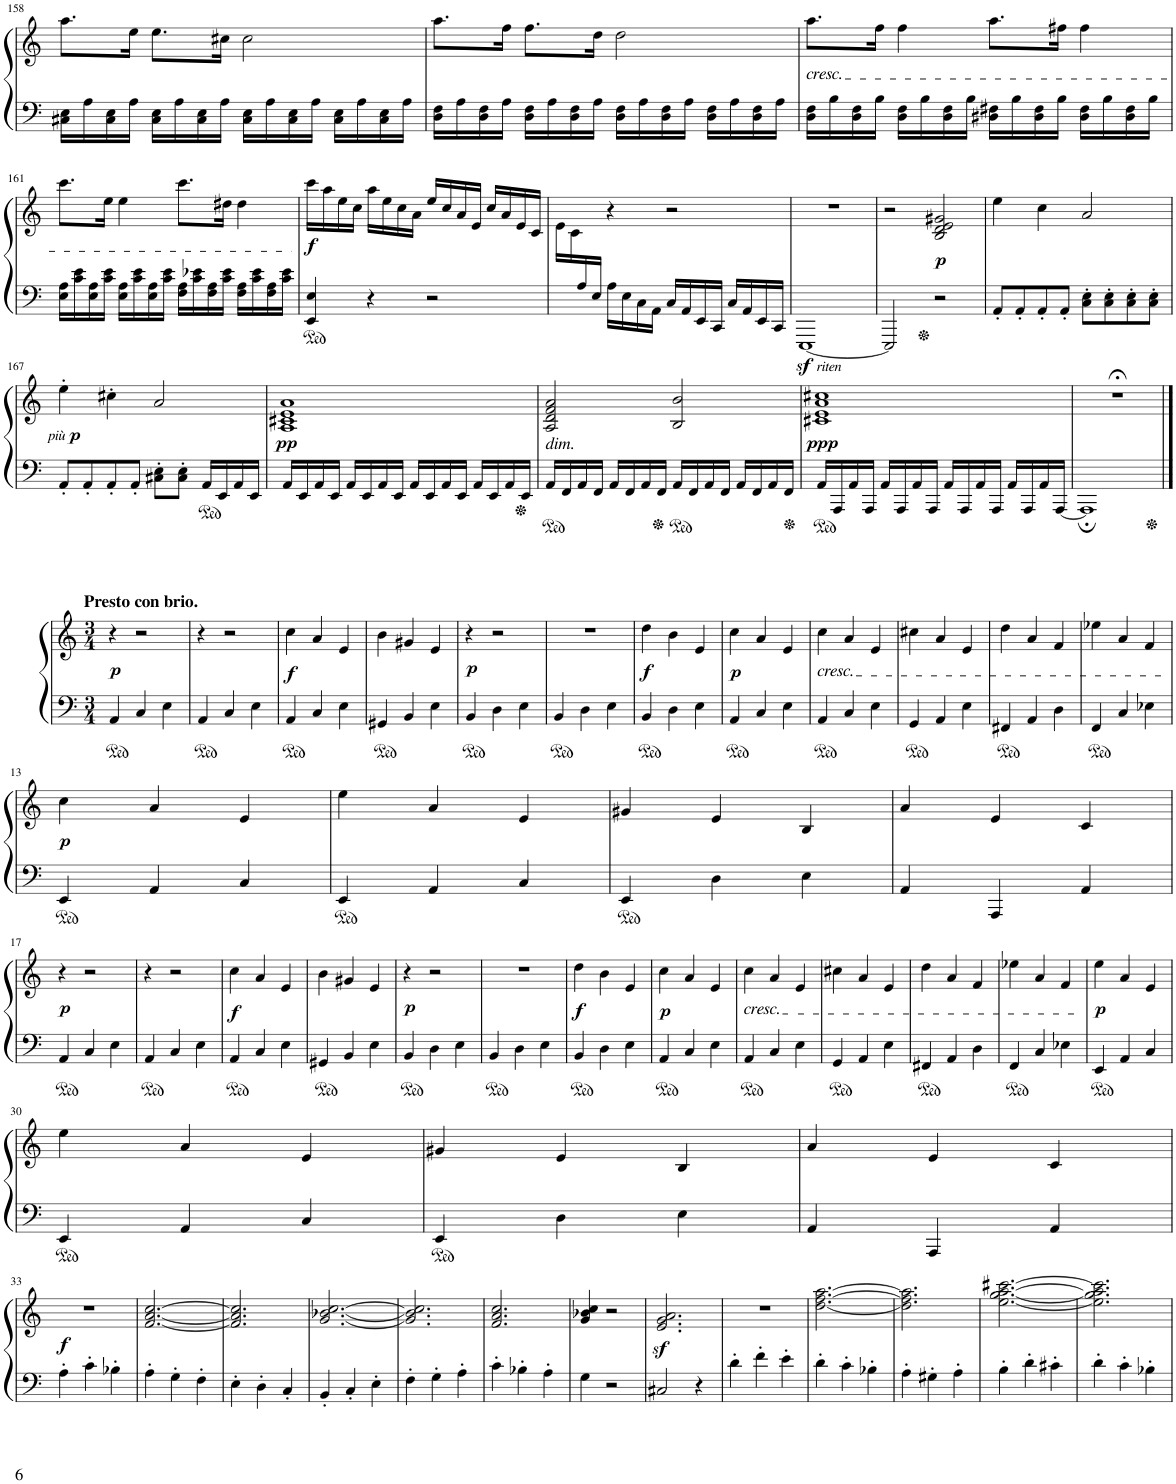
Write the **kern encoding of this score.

**kern	**kern	**dynam
*part1	*part1	*part1
*staff2	*staff1	*staff1/2
*I"Piano	*	*
*I'Pno.	*	*
!!LO:PB:g=z
*clefF4	*clefG2	*
*k[]	*k[]	*
*M4/4	*M4/4	*
*met(c)	*met(c)	*
=158	=158	=158
16C#X\ 16E\LL	8.aa\L	.
16A\	.	.
16C#\ 16E\	.	.
16A\JJ	16ee\Jk	.
16C#\ 16E\LL	8.ee\L	.
16A\	.	.
16C#\ 16E\	.	.
16A\JJ	16cc#X\Jk	.
16C#\ 16E\LL	2cc#\	.
16A\	.	.
16C#\ 16E\	.	.
16A\JJ	.	.
16C#\ 16E\LL	.	.
16A\	.	.
16C#\ 16E\	.	.
16A\JJ	.	.
=159	=159	=159
16D\ 16F\LL	8.aa\L	.
16A\	.	.
16D\ 16F\	.	.
16A\JJ	16ff\Jk	.
16D\ 16F\LL	8.ff\L	.
16A\	.	.
16D\ 16F\	.	.
16A\JJ	16dd\Jk	.
16D\ 16F\LL	2dd\	.
16A\	.	.
16D\ 16F\	.	.
16A\JJ	.	.
16D\ 16F\LL	.	.
16A\	.	.
16D\ 16F\	.	.
16A\JJ	.	.
=160	=160	=160
!	!LO:TX:b:i:t=cresc.	!
16D\ 16F\LL	8.aa\L	.
16B\	.	.
16D\ 16F\	.	.
16B\JJ	16ff\Jk	.
16D\ 16F\LL	4ff\	.
16B\	.	.
16D\ 16F\	.	.
16B\JJ	.	.
16D#X\ 16F#X\LL	8.aa\L	.
16B\	.	.
16D#\ 16F#\	.	.
16B\JJ	16ff#X\Jk	.
16D#\ 16F#\LL	4ff#\	.
16B\	.	.
16D#\ 16F#\	.	.
16B\JJ	.	.
!!LO:LB:g=z
=161	=161	=161
16E\ 16A\LL	8.ccc\L	.
16c\ 16e\	.	.
16E\ 16A\	.	.
16c\ 16e\JJ	16ee\Jk	.
16E\ 16A\LL	4ee\	.
16c\ 16e\	.	.
16E\ 16A\	.	.
16c\ 16e\JJ	.	.
16F\ 16A\LL	8.ccc\L	.
16c\ 16e-X\	.	.
16F\ 16A\	.	.
16c\ 16e-\JJ	16dd#X\Jk	.
16F\ 16A\LL	4dd#\	.
16c\ 16e-\	.	.
16F\ 16A\	.	.
16c\ 16e-\JJ	.	.
=162	=162	=162
!	!	!LO:DY:b
4EE/ 4E/	16ccc\LL	f
.	16aa\	.
.	16ee\	.
.	16cc\JJ	.
4r	16aa\LL	.
.	16ee\	.
.	16cc\	.
.	16a\JJ	.
2r	16ee/LL	.
.	16cc/	.
.	16a/	.
.	16e/JJ	.
.	16cc/LL	.
.	16a/	.
.	16e/	.
.	16c/JJ	.
=163	=163	=163
*^	*	*
8ryy	4ryy	16e\LL	.
.	.	16c\	.
16A/	.	8ryy	.
16E/JJ	.	.	.
2.ryy	16A\LL	4r	.
.	16E\	.	.
.	16C\	.	.
.	16AA\JJ	.	.
.	16C/LL	2r	.
.	16AA/	.	.
.	16EE/	.	.
.	16CC/JJ	.	.
.	16C/LL	.	.
.	16AA/	.	.
.	16EE/	.	.
.	16CC/JJ	.	.
*v	*v	*	*
=164	=164	=164
[1EEEz<	1r	.
=165	=165	=165
2EEE/]	2r	.
!	!	!LO:DY:b
2r	2B/ 2d/ 2e/ 2g#X/	p
=166	=166	=166
8AA'/L	4ee\	.
8AA'/	.	.
8AA'/	4cc\	.
8AA'/J	.	.
8C\' 8E\'L	2a/	.
8C\' 8E\'	.	.
8C\' 8E\'	.	.
8C\' 8E\'J	.	.
!!LO:LB:g=z
=167	=167	=167
!	!	!LO:DY:b
!	!	!LO:DY:n=1:b
8AA'/L	4ee'\	other-dynamics p
8AA'/	.	.
8AA'/	4cc#X'\	.
8AA'/J	.	.
8C#X\' 8E\'L	2a/	.
8C#\' 8E\'J	.	.
16AA/LL	.	.
16EE/	.	.
16AA/	.	.
16EE/JJ	.	.
=168	=168	=168
!	!	!LO:DY:b
16AA/LL	1A 1c#X 1e 1a	pp
16EE/	.	.
16AA/	.	.
16EE/JJ	.	.
16AA/LL	.	.
16EE/	.	.
16AA/	.	.
16EE/JJ	.	.
16AA/LL	.	.
16EE/	.	.
16AA/	.	.
16EE/JJ	.	.
16AA/LL	.	.
16EE/	.	.
16AA/	.	.
16EE/JJ	.	.
=169	=169	=169
!	!LO:TX:b:i:t=dim.	!
16AA/LL	2A/ 2d/ 2f/ 2a/	.
16FF/	.	.
16AA/	.	.
16FF/JJ	.	.
16AA/LL	.	.
16FF/	.	.
16AA/	.	.
16FF/JJ	.	.
16AA/LL	2B/ 2b/	.
16FF/	.	.
16AA/	.	.
16FF/JJ	.	.
16AA/LL	.	.
16FF/	.	.
16AA/	.	.
16FF/JJ	.	.
=170	=170	=170
!	!LO:TX:a:i:t=riten	!
!	!	!LO:DY:b
16AA/LL	1c#X 1e 1a 1cc#X	ppp
16AAA/	.	.
16AA/	.	.
16AAA/JJ	.	.
16AA/LL	.	.
16AAA/	.	.
16AA/	.	.
16AAA/JJ	.	.
16AA/LL	.	.
16AAA/	.	.
16AA/	.	.
16AAA/JJ	.	.
16AA/LL	.	.
16AAA/	.	.
16AA/	.	.
[16AAA/JJ	.	.
=171	=171	=171
1AAA;]	1r;<	.
!!LO:LB:g=z
==1	==1	==1
*M3/4	*M3/4	*
!	!LO:TX:a:B:t=Presto con brio.	!
!	!	!LO:DY:b
4AA/	4r	p
4C/	2r	.
4E\	.	.
=2	=2	=2
4AA/	4r	.
4C/	2r	.
4E\	.	.
=3	=3	=3
!	!	!LO:DY:b
4AA/	4cc\	f
4C/	4a/	.
4E\	4e/	.
=4	=4	=4
4GG#X/	4b\	.
4BB/	4g#X/	.
4E\	4e/	.
=5	=5	=5
!	!	!LO:DY:b
4BB/	4r	p
4D\	2r	.
4E\	.	.
=6	=6	=6
4BB/	2.r	.
4D\	.	.
4E\	.	.
=7	=7	=7
!	!	!LO:DY:b
4BB/	4dd\	f
4D\	4b\	.
4E\	4e/	.
=8	=8	=8
!	!	!LO:DY:b
4AA/	4cc\	p
4C/	4a/	.
4E\	4e/	.
=9	=9	=9
!	!LO:TX:b:i:t=cresc.	!
4AA/	4cc\	.
4C/	4a/	.
4E\	4e/	.
=10	=10	=10
4GG/	4cc#X\	.
4AA/	4a/	.
4E\	4e/	.
=11	=11	=11
4FF#X/	4dd\	.
4AA/	4a/	.
4D\	4f/	.
=12	=12	=12
4FF/	4ee-X\	.
4C/	4a/	.
4E-X\	4f/	.
!!LO:LB:g=z
=13	=13	=13
!	!	!LO:DY:b
4EE/	4cc\	p
4AA/	4a/	.
4C/	4e/	.
=14	=14	=14
4EE/	4ee\	.
4AA/	4a/	.
4C/	4e/	.
=15	=15	=15
4EE/	4g#X/	.
4D\	4e/	.
4E\	4B/	.
=16	=16	=16
4AA/	4a/	.
4AAA/	4e/	.
4AA/	4c/	.
!!LO:LB:g=z
=17	=17	=17
!	!	!LO:DY:b
4AA/	4r	p
4C/	2r	.
4E\	.	.
=18	=18	=18
4AA/	4r	.
4C/	2r	.
4E\	.	.
=19	=19	=19
!	!	!LO:DY:b
4AA/	4cc\	f
4C/	4a/	.
4E\	4e/	.
=20	=20	=20
4GG#X/	4b\	.
4BB/	4g#X/	.
4E\	4e/	.
=21	=21	=21
!	!	!LO:DY:b
4BB/	4r	p
4D\	2r	.
4E\	.	.
=22	=22	=22
4BB/	2.r	.
4D\	.	.
4E\	.	.
=23	=23	=23
!	!	!LO:DY:b
4BB/	4dd\	f
4D\	4b\	.
4E\	4e/	.
=24	=24	=24
!	!	!LO:DY:b
4AA/	4cc\	p
4C/	4a/	.
4E\	4e/	.
=25	=25	=25
!	!LO:TX:b:i:t=cresc.	!
4AA/	4cc\	.
4C/	4a/	.
4E\	4e/	.
=26	=26	=26
4GG/	4cc#X\	.
4AA/	4a/	.
4E\	4e/	.
=27	=27	=27
4FF#X/	4dd\	.
4AA/	4a/	.
4D\	4f/	.
=28	=28	=28
4FF/	4ee-X\	.
4C/	4a/	.
4E-X\	4f/	.
=29	=29	=29
!	!	!LO:DY:b
4EE/	4ee\	p
4AA/	4a/	.
4C/	4e/	.
!!LO:LB:g=z
=30	=30	=30
4EE/	4ee\	.
4AA/	4a/	.
4C/	4e/	.
=31	=31	=31
4EE/	4g#X/	.
4D\	4e/	.
4E\	4B/	.
=32	=32	=32
4AA/	4a/	.
4AAA/	4e/	.
4AA/	4c/	.
!!LO:LB:g=z
=33	=33	=33
!	!	!LO:DY:b
4A'\	2.r	f
4c'\	.	.
4B-X'\	.	.
=34	=34	=34
4A'\	[2.f/ [2.a/ [2.cc/	.
4G'\	.	.
4F'\	.	.
=35	=35	=35
4E'\	2.f/] 2.a/] 2.cc/]	.
4D'\	.	.
4C'/	.	.
=36	=36	=36
4BB'/	[2.g/ [2.b-X/ [2.cc/	.
4C'/	.	.
4E'\	.	.
=37	=37	=37
4F'\	2.g/] 2.b-/] 2.cc/]	.
4G'\	.	.
4A'\	.	.
=38	=38	=38
4c'\	2.f/ 2.a/ 2.cc/	.
4B-X'\	.	.
4A'\	.	.
=39	=39	=39
4G\	4g/ 4b-X/ 4cc/	.
2r	2r	.
=40	=40	=40
2C#X/	2.e/z< 2.g/z< 2.a/z<	.
4r	.	.
=41	=41	=41
4d'\	2.r	.
4f'\	.	.
4e'\	.	.
=42	=42	=42
4d'\	[2.dd\ [2.ff\ [2.aa\	.
4c'\	.	.
4B-X'\	.	.
=43	=43	=43
4A'\	2.dd\] 2.ff\] 2.aa\]	.
4G#X'\	.	.
4A'\	.	.
=44	=44	=44
4B'\	[2.ee\ [2.gg\ [2.aa\ [2.ccc#X\	.
4d'\	.	.
4c#X'\	.	.
=45	=45	=45
4d'\	2.ee\] 2.gg\] 2.aa\] 2.ccc#\]	.
4c'\	.	.
4B-X'\	.	.
=	=	=
*-	*-	*-
